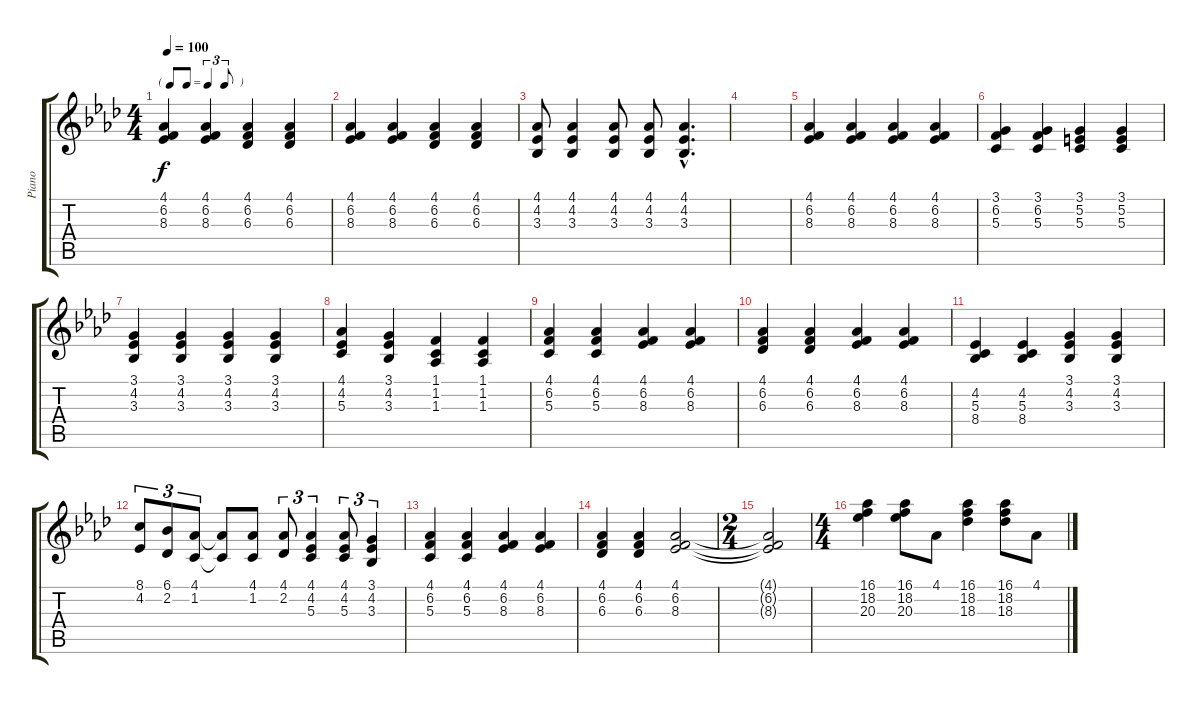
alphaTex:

\track ("Piano" "Piano") {instrument brightacousticpiano}
\staff {score tabs}
\tuning (E4 B3 G3 D3 A2 E2) {hide}
\ts (4 4)
\tf triplet8th
\tempo 100
\clef g2
\ks ab
(4.1 6.2 8.3).4{dy f} (4.1 6.2 8.3).4 (4.1 6.2 6.3).4 (4.1 6.2 6.3).4 |
(4.1 6.2 8.3).4 (4.1 6.2 8.3).4 (4.1 6.2 6.3).4 (4.1 6.2 6.3).4 |
(4.1 4.2 3.3).8 (4.1 4.2 3.3).4 (4.1 4.2 3.3).8 (4.1 4.2 3.3).8 (4.1{hac} 4.2{hac} 3.3{hac}).4{d} |
|
(4.1 6.2 8.3).4 (4.1 6.2 8.3).4 (4.1 6.2 8.3).4 (4.1 6.2 8.3).4 |
(3.1 6.2 5.3).4 (3.1 6.2 5.3).4 (3.1 5.2 5.3).4 (3.1 5.2 5.3).4 |
(3.1 4.2 3.3).4 (3.1 4.2 3.3).4 (3.1 4.2 3.3).4 (3.1 4.2 3.3).4 |
(4.1 4.2 5.3).4 (3.1 4.2 3.3).4 (1.1 1.2 1.3).4 (1.1 1.2 1.3).4 |
(4.1 6.2 5.3).4 (4.1 6.2 5.3).4 (4.1 6.2 8.3).4 (4.1 6.2 8.3).4 |
(4.1 6.2 6.3).4 (4.1 6.2 6.3).4 (4.1 6.2 8.3).4 (4.1 6.2 8.3).4 |
(4.2 5.3 8.4).4 (4.2 5.3 8.4).4 (3.1 4.2 3.3).4 (3.1 4.2 3.3).4 |
(8.1 4.2).8{tu (3 2)} (6.1 2.2).8{tu (3 2)} (4.1 1.2).8{tu (3 2)} (4.1{t} 1.2{t}).8 (4.1 1.2).8 (4.1 2.2).8{tu (3 2)} (4.1 4.2 5.3).4{tu (3 2)} (4.1 4.2 5.3).8{tu (3 2)} (3.1 4.2 3.3).4{tu (3 2)} |
(4.1 6.2 5.3).4 (4.1 6.2 5.3).4 (4.1 6.2 8.3).4 (4.1 6.2 8.3).4 |
(4.1 6.2 6.3).4 (4.1 6.2 6.3).4 (4.1 6.2 8.3).2 |
\ts (2 4)
(4.1{t} 6.2{t} 8.3{t}).2 |
\ts (4 4)
(16.1 18.2 20.3).4 (16.1 18.2 20.3).8 4.1.8 (16.1 18.2 18.3).4 (16.1 18.2 18.3).8 4.1.8
